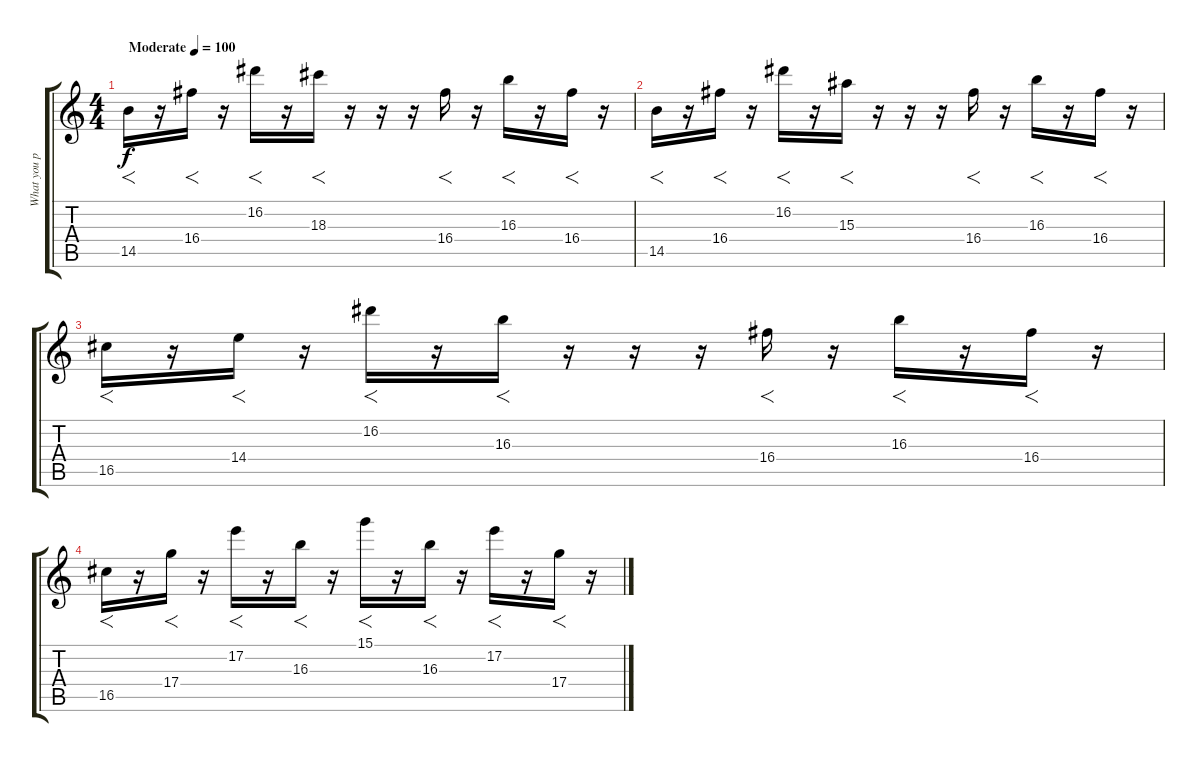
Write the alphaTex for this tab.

\track ("What you play" "What you p") {instrument distortionguitar}
\staff {score tabs}
\tuning (E4 B3 G3 D3 A2 E2) {hide}
\ts (4 4)
\tempo (100 "Moderate")
\clef g2
\ks c
14.5.16{f dy f instrument distortionguitar} r.16 16.4.16{f} r.16 16.2.16{f} r.16 18.3.16{f} r.16 r.16 r.16 16.4.16{f} r.16 16.3.16{f} r.16 16.4.16{f} r.16 |
14.5.16{f} r.16 16.4.16{f} r.16 16.2.16{f} r.16 15.3.16{f} r.16 r.16 r.16 16.4.16{f} r.16 16.3.16{f} r.16 16.4.16{f} r.16 |
16.5.16{f} r.16 14.4.16{f} r.16 16.2.16{f} r.16 16.3.16{f} r.16 r.16 r.16 16.4.16{f} r.16 16.3.16{f} r.16 16.4.16{f} r.16 |
16.5.16{f} r.16 17.4.16{f} r.16 17.2.16{f} r.16 16.3.16{f} r.16 15.1.16{f} r.16 16.3.16{f} r.16 17.2.16{f} r.16 17.4.16{f} r.16
